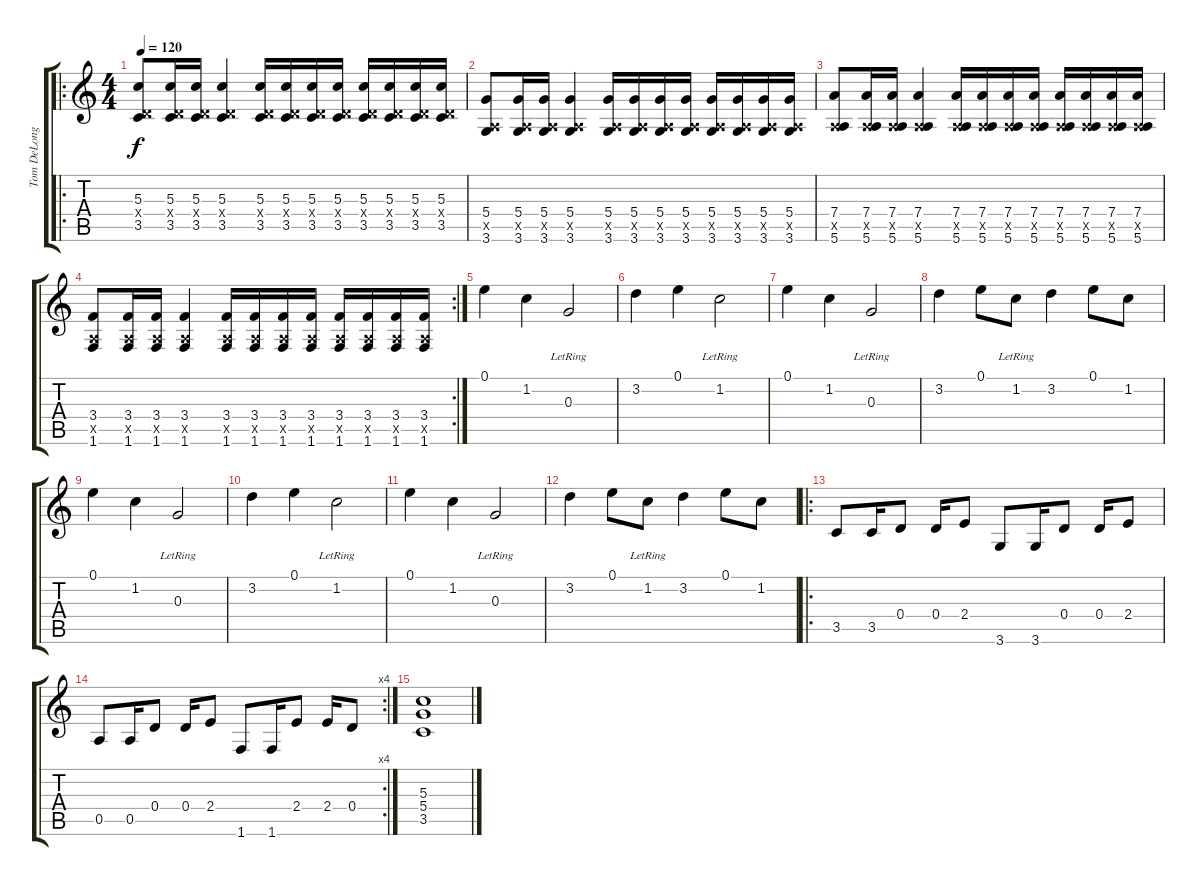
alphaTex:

\track ("Tom DeLonge" "Tom DeLong") {instrument distortionguitar}
\staff {score tabs}
\tuning (E4 B3 G3 D3 A2 E2) {hide}
\ro
\ts (4 4)
\tempo 120
\clef g2
\ks c
(5.3 0.4{x} 3.5).8{dy f} (5.3 0.4{x} 3.5).16 (5.3 0.4{x} 3.5).16 (5.3 0.4{x} 3.5).4 (5.3 0.4{x} 3.5).16 (5.3 0.4{x} 3.5).16 (5.3 0.4{x} 3.5).16 (5.3 0.4{x} 3.5).16 (5.3 0.4{x} 3.5).16 (5.3 0.4{x} 3.5).16 (5.3 0.4{x} 3.5).16 (5.3 0.4{x} 3.5).16 |
(5.4 0.5{x} 3.6).8 (5.4 0.5{x} 3.6).16 (5.4 0.5{x} 3.6).16 (5.4 0.5{x} 3.6).4 (5.4 0.5{x} 3.6).16 (5.4 0.5{x} 3.6).16 (5.4 0.5{x} 3.6).16 (5.4 0.5{x} 3.6).16 (5.4 0.5{x} 3.6).16 (5.4 0.5{x} 3.6).16 (5.4 0.5{x} 3.6).16 (5.4 0.5{x} 3.6).16 |
(7.4 0.5{x} 5.6).8 (7.4 0.5{x} 5.6).16 (7.4 0.5{x} 5.6).16 (7.4 0.5{x} 5.6).4 (7.4 0.5{x} 5.6).16 (7.4 0.5{x} 5.6).16 (7.4 0.5{x} 5.6).16 (7.4 0.5{x} 5.6).16 (7.4 0.5{x} 5.6).16 (7.4 0.5{x} 5.6).16 (7.4 0.5{x} 5.6).16 (7.4 0.5{x} 5.6).16 |
\rc 2
(3.4 0.5{x} 1.6).8 (3.4 0.5{x} 1.6).16 (3.4 0.5{x} 1.6).16 (3.4 0.5{x} 1.6).4 (3.4 0.5{x} 1.6).16 (3.4 0.5{x} 1.6).16 (3.4 0.5{x} 1.6).16 (3.4 0.5{x} 1.6).16 (3.4 0.5{x} 1.6).16 (3.4 0.5{x} 1.6).16 (3.4 0.5{x} 1.6).16 (3.4 0.5{x} 1.6).16 |
0.1.4 1.2.4 0.3{lr}.2 |
3.2.4 0.1.4 1.2{lr}.2 |
0.1.4 1.2.4 0.3{lr}.2 |
3.2.4 0.1.8 1.2{lr}.8 3.2.4 0.1.8 1.2.8 |
0.1.4 1.2.4 0.3{lr}.2 |
3.2.4 0.1.4 1.2{lr}.2 |
0.1.4 1.2.4 0.3{lr}.2 |
3.2.4 0.1.8 1.2{lr}.8 3.2.4 0.1.8 1.2.8 |
\ro
3.5.8 3.5.16 0.4.8 0.4.16 2.4.8 3.6.8 3.6.16 0.4.8 0.4.16 2.4.8 |
\rc 4
0.5.8 0.5.16 0.4.8 0.4.16 2.4.8 1.6.8 1.6.16 2.4.8 2.4.16 0.4.8 |
(5.3 5.4 3.5).1
